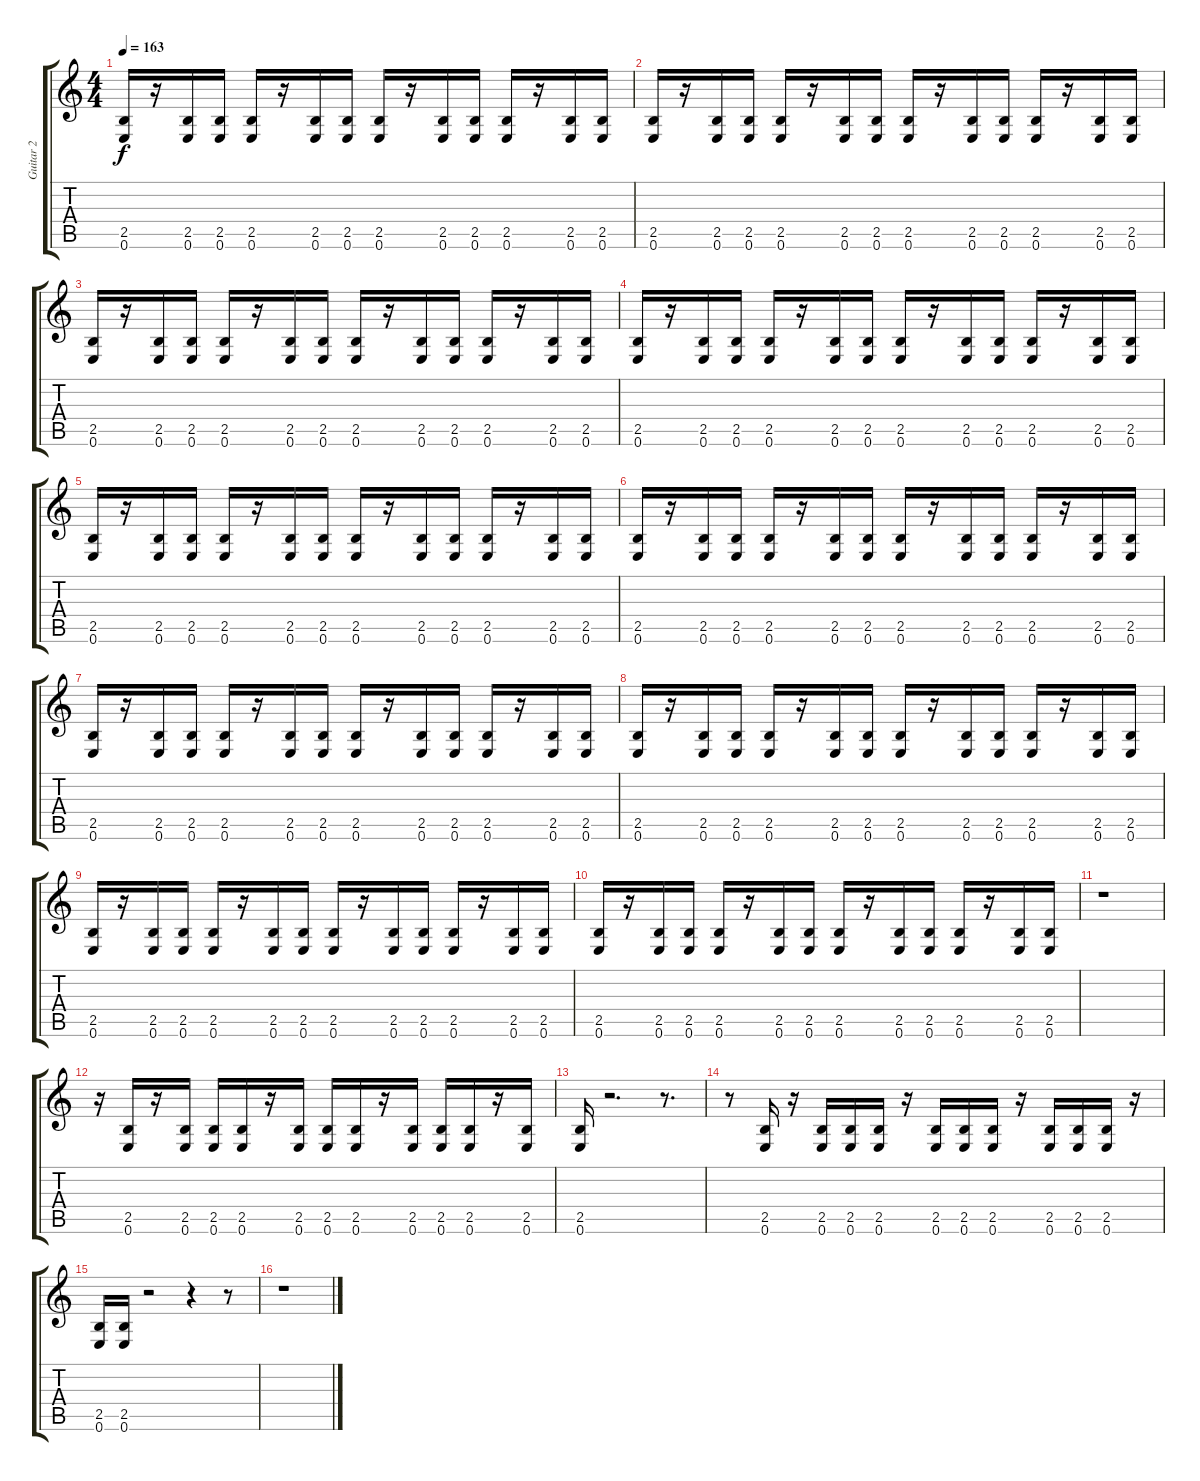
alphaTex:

\track ("Guitar 2" "Guitar 2") {instrument electricguitarmuted}
\staff {score tabs}
\tuning (E4 B3 G3 D3 A2 E2) {hide}
\ts (4 4)
\tempo 163
\clef g2
\ks c
(2.5 0.6).16{dy f} r.16 (2.5 0.6).16 (2.5 0.6).16 (2.5 0.6).16 r.16 (2.5 0.6).16 (2.5 0.6).16 (2.5 0.6).16 r.16 (2.5 0.6).16 (2.5 0.6).16 (2.5 0.6).16 r.16 (2.5 0.6).16 (2.5 0.6).16 |
(2.5 0.6).16 r.16 (2.5 0.6).16 (2.5 0.6).16 (2.5 0.6).16 r.16 (2.5 0.6).16 (2.5 0.6).16 (2.5 0.6).16 r.16 (2.5 0.6).16 (2.5 0.6).16 (2.5 0.6).16 r.16 (2.5 0.6).16 (2.5 0.6).16 |
(2.5 0.6).16 r.16 (2.5 0.6).16 (2.5 0.6).16 (2.5 0.6).16 r.16 (2.5 0.6).16 (2.5 0.6).16 (2.5 0.6).16 r.16 (2.5 0.6).16 (2.5 0.6).16 (2.5 0.6).16 r.16 (2.5 0.6).16 (2.5 0.6).16 |
(2.5 0.6).16 r.16 (2.5 0.6).16 (2.5 0.6).16 (2.5 0.6).16 r.16 (2.5 0.6).16 (2.5 0.6).16 (2.5 0.6).16 r.16 (2.5 0.6).16 (2.5 0.6).16 (2.5 0.6).16 r.16 (2.5 0.6).16 (2.5 0.6).16 |
(2.5 0.6).16 r.16 (2.5 0.6).16 (2.5 0.6).16 (2.5 0.6).16 r.16 (2.5 0.6).16 (2.5 0.6).16 (2.5 0.6).16 r.16 (2.5 0.6).16 (2.5 0.6).16 (2.5 0.6).16 r.16 (2.5 0.6).16 (2.5 0.6).16 |
(2.5 0.6).16 r.16 (2.5 0.6).16 (2.5 0.6).16 (2.5 0.6).16 r.16 (2.5 0.6).16 (2.5 0.6).16 (2.5 0.6).16 r.16 (2.5 0.6).16 (2.5 0.6).16 (2.5 0.6).16 r.16 (2.5 0.6).16 (2.5 0.6).16 |
(2.5 0.6).16 r.16 (2.5 0.6).16 (2.5 0.6).16 (2.5 0.6).16 r.16 (2.5 0.6).16 (2.5 0.6).16 (2.5 0.6).16 r.16 (2.5 0.6).16 (2.5 0.6).16 (2.5 0.6).16 r.16 (2.5 0.6).16 (2.5 0.6).16 |
(2.5 0.6).16 r.16 (2.5 0.6).16 (2.5 0.6).16 (2.5 0.6).16 r.16 (2.5 0.6).16 (2.5 0.6).16 (2.5 0.6).16 r.16 (2.5 0.6).16 (2.5 0.6).16 (2.5 0.6).16 r.16 (2.5 0.6).16 (2.5 0.6).16 |
(2.5 0.6).16 r.16 (2.5 0.6).16 (2.5 0.6).16 (2.5 0.6).16 r.16 (2.5 0.6).16 (2.5 0.6).16 (2.5 0.6).16 r.16 (2.5 0.6).16 (2.5 0.6).16 (2.5 0.6).16 r.16 (2.5 0.6).16 (2.5 0.6).16 |
(2.5 0.6).16 r.16 (2.5 0.6).16 (2.5 0.6).16 (2.5 0.6).16 r.16 (2.5 0.6).16 (2.5 0.6).16 (2.5 0.6).16 r.16 (2.5 0.6).16 (2.5 0.6).16 (2.5 0.6).16 r.16 (2.5 0.6).16 (2.5 0.6).16 |
r.1 |
r.16 (2.5 0.6).16 r.16 (2.5 0.6).16 (2.5 0.6).16 (2.5 0.6).16 r.16 (2.5 0.6).16 (2.5 0.6).16 (2.5 0.6).16 r.16 (2.5 0.6).16 (2.5 0.6).16 (2.5 0.6).16 r.16 (2.5 0.6).16 |
(2.5 0.6).16 r.2{d} r.8{d} |
r.8 (2.5 0.6).16 r.16 (2.5 0.6).16 (2.5 0.6).16 (2.5 0.6).16 r.16 (2.5 0.6).16 (2.5 0.6).16 (2.5 0.6).16 r.16 (2.5 0.6).16 (2.5 0.6).16 (2.5 0.6).16 r.16 |
(2.5 0.6).16 (2.5 0.6).16 r.2 r.4 r.8 |
r.1
